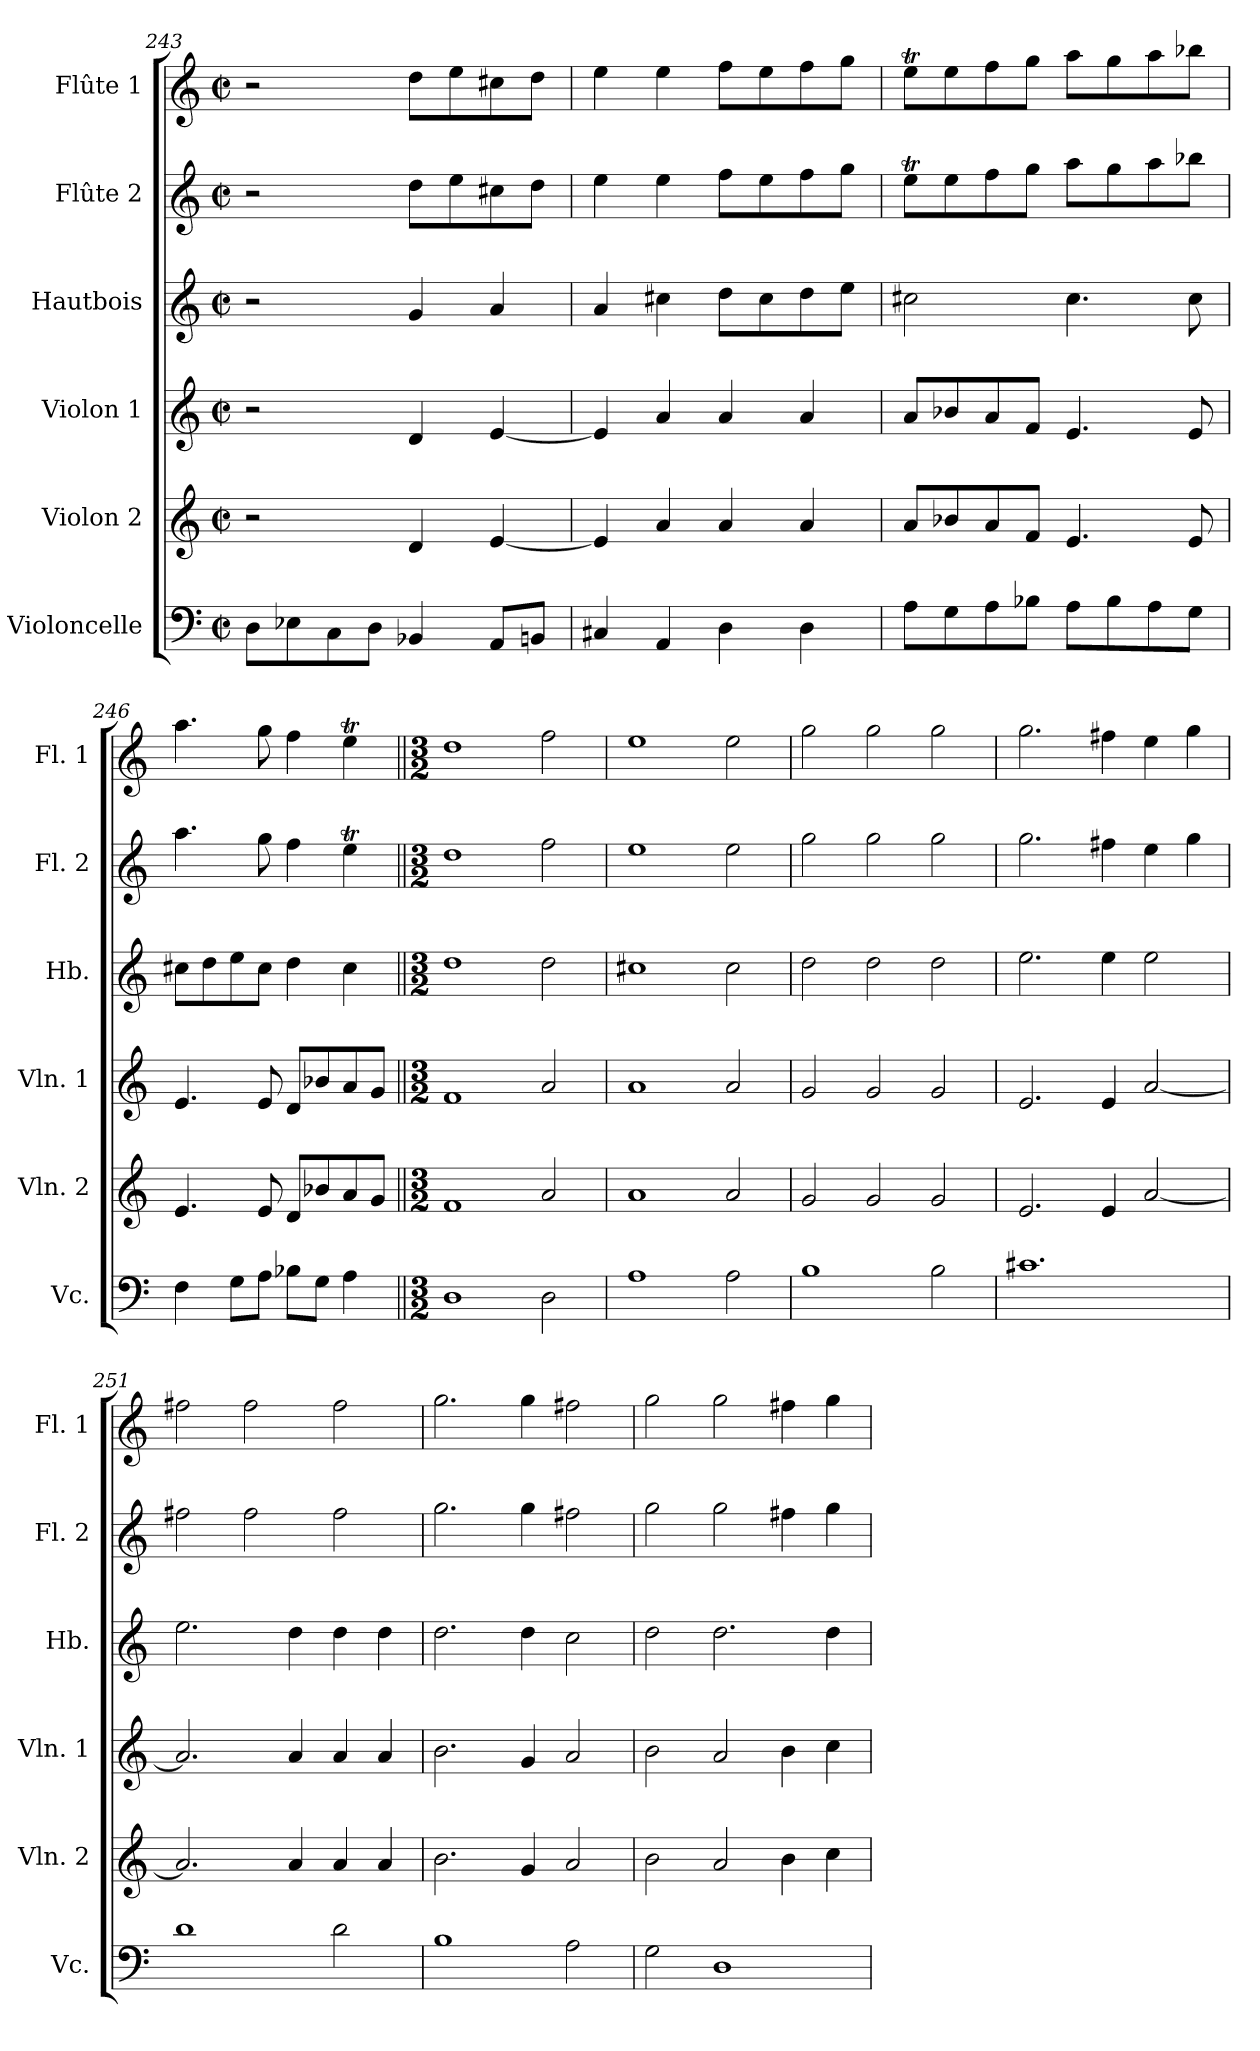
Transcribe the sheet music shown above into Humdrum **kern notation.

**kern	**kern	**kern	**kern	**kern	**kern
*part6	*part5	*part4	*part3	*part2	*part1
*staff6	*staff5	*staff4	*staff3	*staff2	*staff1
*I"Violoncelle	*I"Violon 2	*I"Violon 1	*I"Hautbois	*I"Flûte 2	*I"Flûte 1
*I'Vc.	*I'Vln. 2	*I'Vln. 1	*I'Hb.	*I'Fl. 2	*I'Fl. 1
*clefF4	*clefG2	*clefG2	*clefG2	*clefG2	*clefG2
*k[]	*k[]	*k[]	*k[]	*k[]	*k[]
*C:	*C:	*C:	*C:	*C:	*C:
*M2/2	*M2/2	*M2/2	*M2/2	*M2/2	*M2/2
*met(c|)	*met(c|)	*met(c|)	*met(c|)	*met(c|)	*met(c|)
=243	=243	=243	=243	=243	=243
8D\L	2r	2r	2r	2r	2r
8E-X\	.	.	.	.	.
8C\	.	.	.	.	.
8D\J	.	.	.	.	.
4BB-X/	4d/	4d/	4g/	8dd\L	8dd\L
.	.	.	.	8ee\	8ee\
8AA/L	[4e/	[4e/	4a/	8cc#X\	8cc#X\
8BBn/J	.	.	.	8dd\J	8dd\J
=244	=244	=244	=244	=244	=244
4C#X/	4e/]	4e/]	4a/	4ee\	4ee\
4AA/	4a/	4a/	4cc#X\	4ee\	4ee\
4D\	4a/	4a/	8dd\L	8ff\L	8ff\L
.	.	.	8cc#\	8ee\	8ee\
4D\	4a/	4a/	8dd\	8ff\	8ff\
.	.	.	8ee\J	8gg\J	8gg\J
!!LO:PB:g=z
=245	=245	=245	=245	=245	=245
8A\L	8a/L	8a/L	2cc#X\	8eet\L	8eet\L
8G\	8b-X/	8b-X/	.	8ee\	8ee\
8A\	8a/	8a/	.	8ff\	8ff\
8B-X\J	8f/J	8f/J	.	8gg\J	8gg\J
8A\L	4.e/	4.e/	4.cc#\	8aa\L	8aa\L
8B-\	.	.	.	8gg\	8gg\
8A\	.	.	.	8aa\	8aa\
8G\J	8e/	8e/	8cc#\	8bb-X\J	8bb-X\J
=246	=246	=246	=246	=246	=246
4F\	4.e/	4.e/	8cc#X\L	4.aa\	4.aa\
.	.	.	8dd\	.	.
8G\L	.	.	8ee\	.	.
8A\J	8e/	8e/	8cc#\J	8gg\	8gg\
8B-X\L	8d/L	8d/L	4dd\	4ff\	4ff\
8G\J	8b-X/	8b-X/	.	.	.
4A\	8a/	8a/	4cc#\	4eet\	4eet\
.	8g/J	8g/J	.	.	.
=247||	=247||	=247||	=247||	=247||	=247||
*M3/2	*M3/2	*M3/2	*M3/2	*M3/2	*M3/2
1D	1f	1f	1dd	1dd	1dd
2D\	2a/	2a/	2dd\	2ff\	2ff\
=248	=248	=248	=248	=248	=248
1A	1a	1a	1cc#X	1ee	1ee
2A\	2a/	2a/	2cc#\	2ee\	2ee\
!!LO:PB:g=z
=249	=249	=249	=249	=249	=249
1B	2g/	2g/	2dd\	2gg\	2gg\
.	2g/	2g/	2dd\	2gg\	2gg\
2B\	2g/	2g/	2dd\	2gg\	2gg\
=250	=250	=250	=250	=250	=250
1.c#X	2.e/	2.e/	2.ee\	2.gg\	2.gg\
.	4e/	4e/	4ee\	4ff#X\	4ff#X\
.	[2a/	[2a/	2ee\	4ee\	4ee\
.	.	.	.	4gg\	4gg\
=251	=251	=251	=251	=251	=251
1d	2.a/]	2.a/]	2.ee\	2ff#X\	2ff#X\
.	.	.	.	2ff#\	2ff#\
.	4a/	4a/	4dd\	.	.
2d\	4a/	4a/	4dd\	2ff#\	2ff#\
.	4a/	4a/	4dd\	.	.
=252	=252	=252	=252	=252	=252
1B	2.b\	2.b\	2.dd\	2.gg\	2.gg\
.	4g/	4g/	4dd\	4gg\	4gg\
2A\	2a/	2a/	2cc\	2ff#X\	2ff#X\
!!LO:PB:g=z
=253	=253	=253	=253	=253	=253
2G\	2b\	2b\	2dd\	2gg\	2gg\
1D	2a/	2a/	2.dd\	2gg\	2gg\
.	4b\	4b\	.	4ff#X\	4ff#X\
.	4cc\	4cc\	4dd\	4gg\	4gg\
=	=	=	=	=	=
*-	*-	*-	*-	*-	*-
